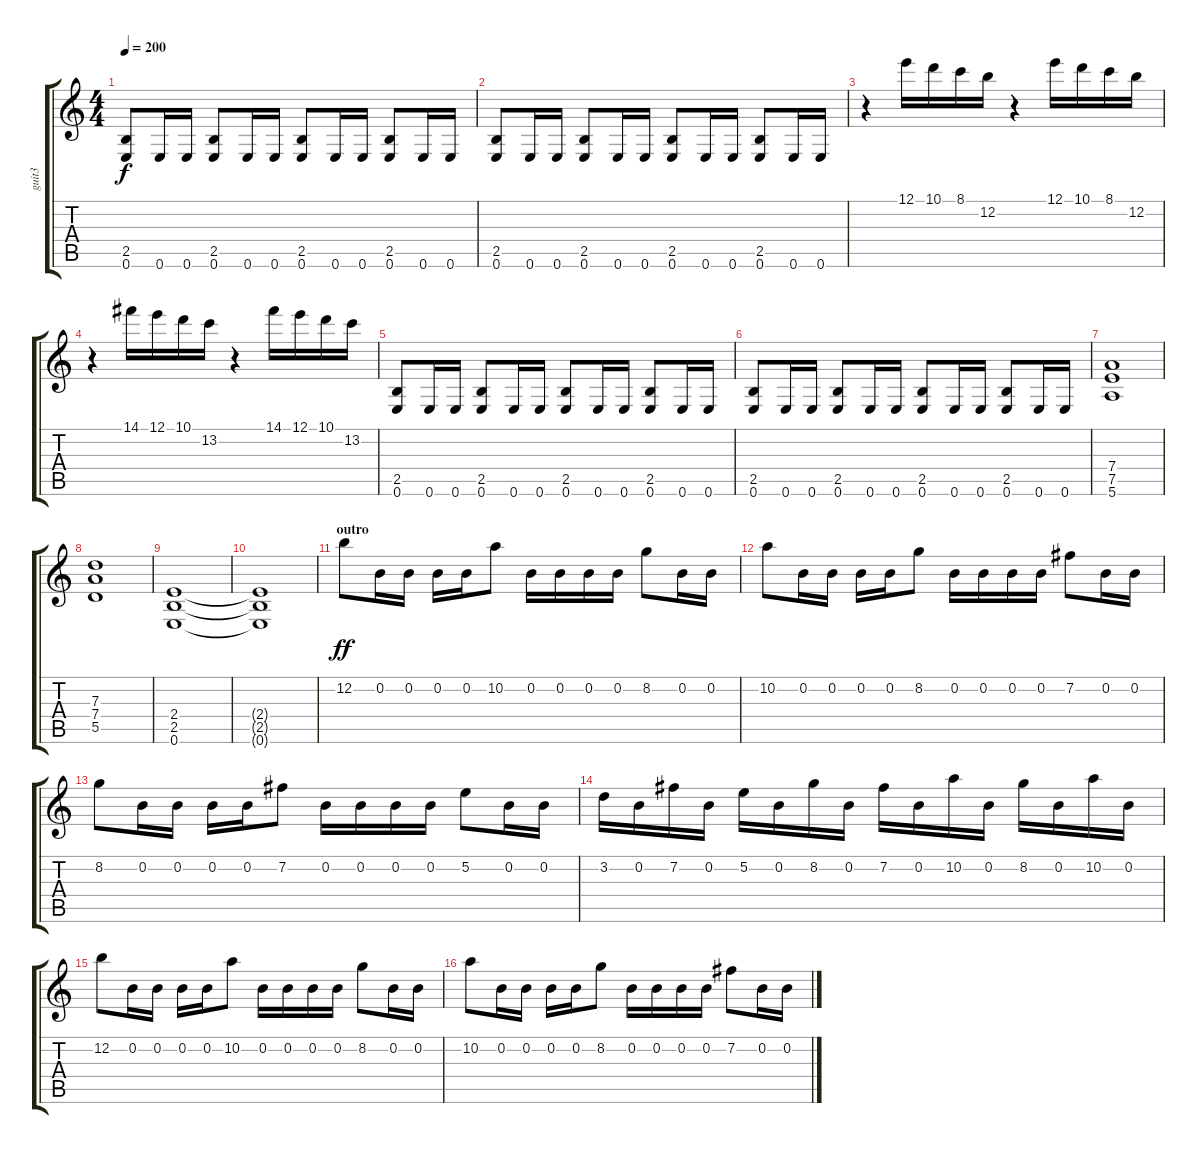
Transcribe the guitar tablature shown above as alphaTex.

\track ("guit3" "guit3") {instrument distortionguitar}
\staff {score tabs}
\tuning (E4 B3 G3 D3 A2 E2) {hide}
\ts (4 4)
\tempo 200
\clef g2
\ks c
(2.5 0.6).8{dy f} 0.6.16 0.6.16 (2.5 0.6).8 0.6.16 0.6.16 (2.5 0.6).8 0.6.16 0.6.16 (2.5 0.6).8 0.6.16 0.6.16 |
(2.5 0.6).8 0.6.16 0.6.16 (2.5 0.6).8 0.6.16 0.6.16 (2.5 0.6).8 0.6.16 0.6.16 (2.5 0.6).8 0.6.16 0.6.16 |
r.4 12.1.16 10.1.16 8.1.16 12.2.16 r.4 12.1.16 10.1.16 8.1.16 12.2.16 |
r.4 14.1.16 12.1.16 10.1.16 13.2.16 r.4 14.1.16 12.1.16 10.1.16 13.2.16 |
(2.5 0.6).8 0.6.16 0.6.16 (2.5 0.6).8 0.6.16 0.6.16 (2.5 0.6).8 0.6.16 0.6.16 (2.5 0.6).8 0.6.16 0.6.16 |
(2.5 0.6).8 0.6.16 0.6.16 (2.5 0.6).8 0.6.16 0.6.16 (2.5 0.6).8 0.6.16 0.6.16 (2.5 0.6).8 0.6.16 0.6.16 |
(7.4 7.5 5.6).1 |
(7.3 7.4 5.5).1 |
(2.4 2.5 0.6).1 |
(2.4{t} 2.5{t} 0.6{t}).1 |
\section ("" "outro")
12.2.8{dy ff} 0.2.16 0.2.16 0.2.16 0.2.16 10.2.8 0.2.16 0.2.16 0.2.16 0.2.16 8.2.8 0.2.16 0.2.16 |
10.2.8 0.2.16 0.2.16 0.2.16 0.2.16 8.2.8 0.2.16 0.2.16 0.2.16 0.2.16 7.2.8 0.2.16 0.2.16 |
8.2.8 0.2.16 0.2.16 0.2.16 0.2.16 7.2.8 0.2.16 0.2.16 0.2.16 0.2.16 5.2.8 0.2.16 0.2.16 |
3.2.16 0.2.16 7.2.16 0.2.16 5.2.16 0.2.16 8.2.16 0.2.16 7.2.16 0.2.16 10.2.16 0.2.16 8.2.16 0.2.16 10.2.16 0.2.16 |
12.2.8 0.2.16 0.2.16 0.2.16 0.2.16 10.2.8 0.2.16 0.2.16 0.2.16 0.2.16 8.2.8 0.2.16 0.2.16 |
10.2.8 0.2.16 0.2.16 0.2.16 0.2.16 8.2.8 0.2.16 0.2.16 0.2.16 0.2.16 7.2.8 0.2.16 0.2.16
